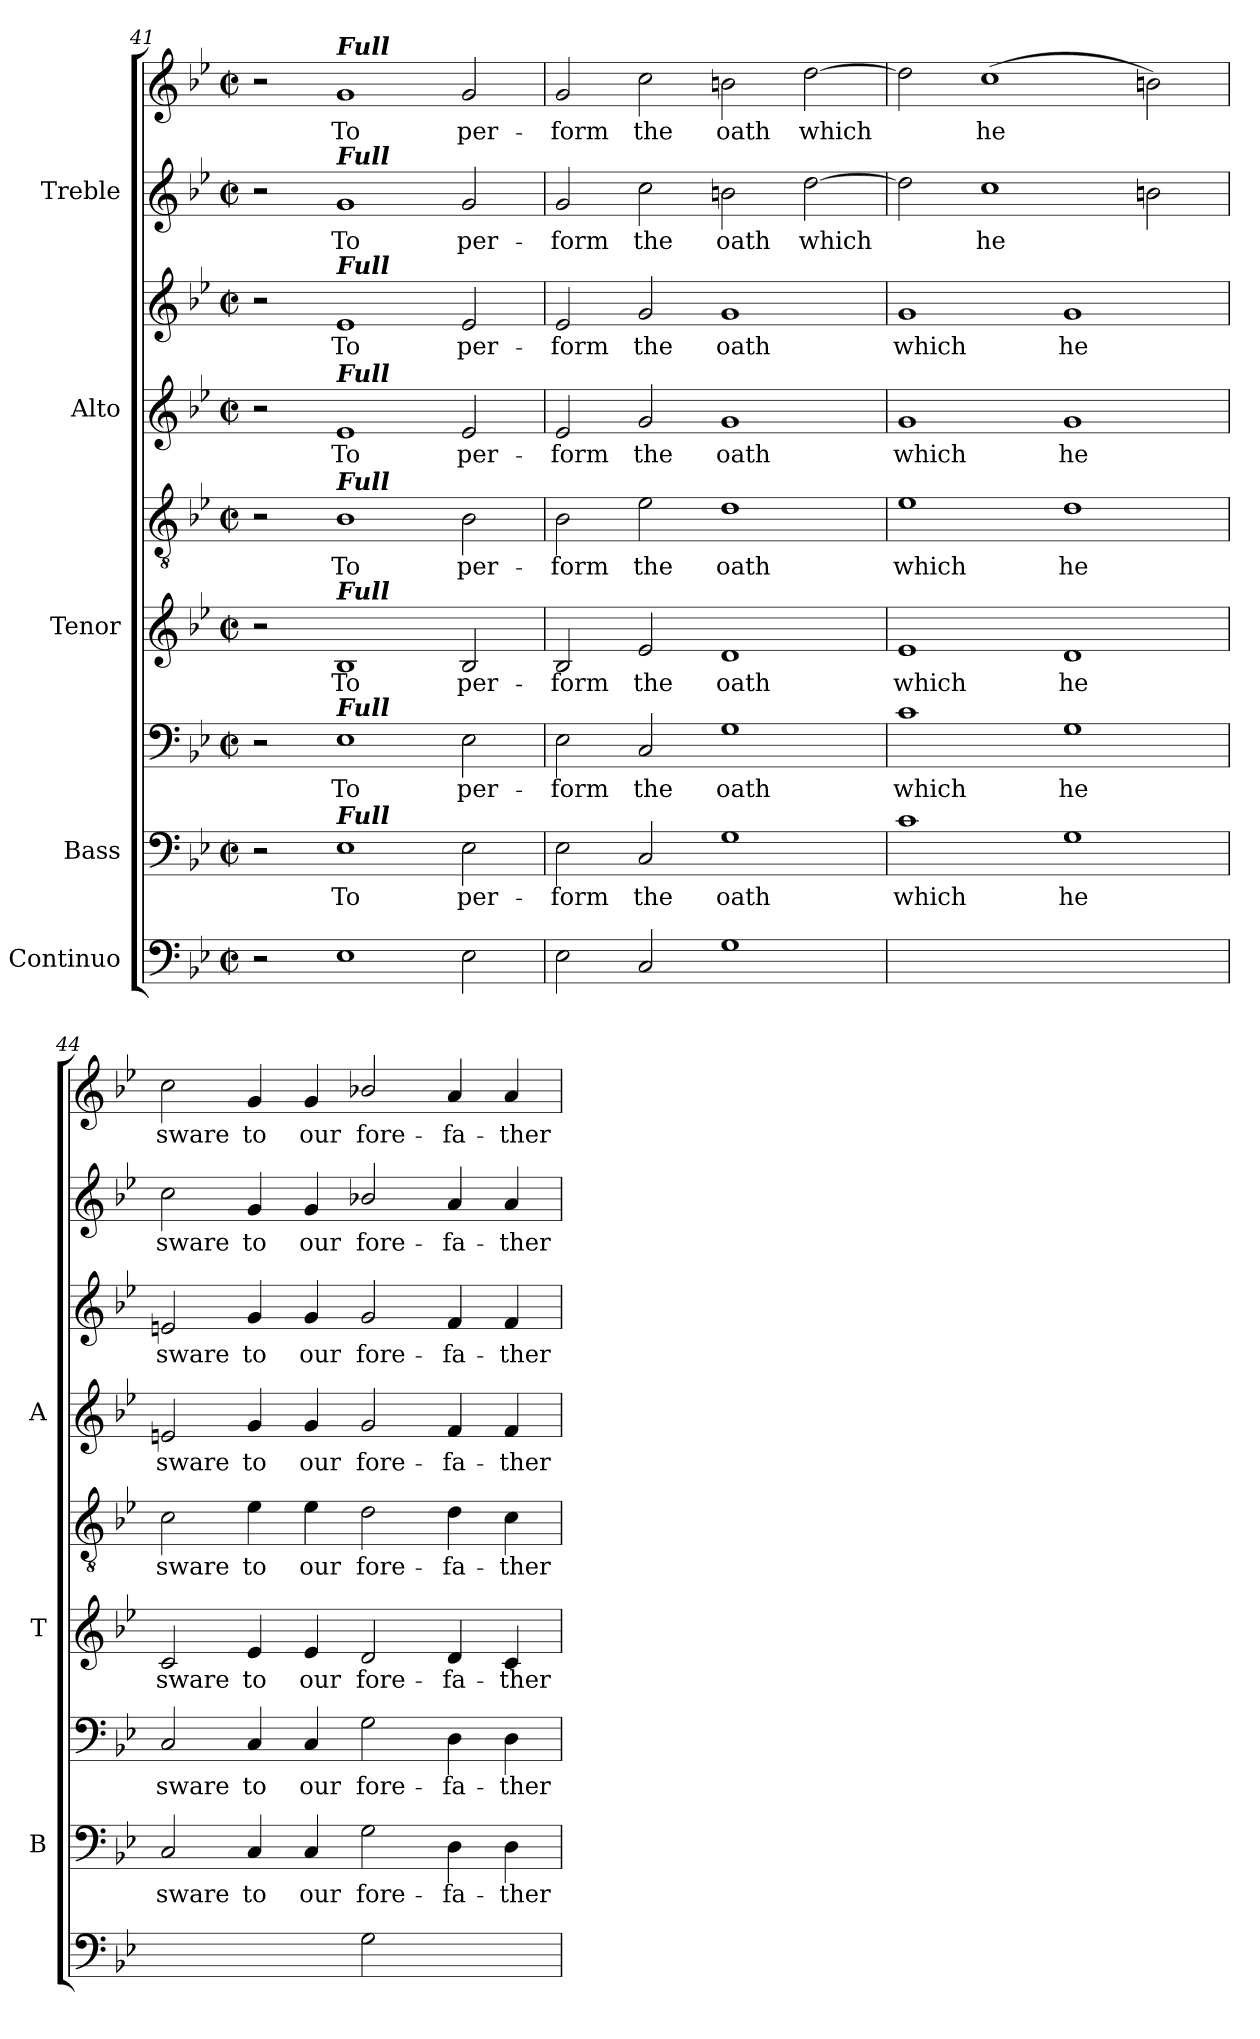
**kern	**text	**kern	**text	**kern	**text	**kern	**text	**kern	**text	**kern	**text	**kern	**text	**kern	**text	**kern	**text
*part5	*part5	*part4	*part4	*part4	*part4	*part3	*part3	*part3	*part3	*part2	*part2	*part2	*part2	*part1	*part1	*part1	*part1
*staff9	*staff9	*staff8	*staff8	*staff7	*staff7	*staff6	*staff6	*staff5	*staff5	*staff4	*staff4	*staff3	*staff3	*staff2	*staff2	*staff1	*staff1
*I"Continuo	*	*I"Bass	*	*	*	*I"Tenor	*	*	*	*I"Alto	*	*	*	*I"Treble	*	*	*
*	*	*I'B	*	*	*	*I'T	*	*	*	*I'A	*	*	*	*	*	*	*
!!LO:LB:g=z
*clefF4	*	*	*	*clefF4	*	*	*	*clefGv2	*	*	*	*clefG2	*	*	*	*clefG2	*
*k[b-e-]	*	*k[b-e-]	*	*k[b-e-]	*	*k[b-e-]	*	*k[b-e-]	*	*k[b-e-]	*	*k[b-e-]	*	*k[b-e-]	*	*k[b-e-]	*
*B-:	*	*B-:	*	*B-:	*	*B-:	*	*B-:	*	*B-:	*	*B-:	*	*B-:	*	*B-:	*
*M4/2	*	*M4/2	*	*M4/2	*	*M4/2	*	*M4/2	*	*M4/2	*	*M4/2	*	*M4/2	*	*M4/2	*
*met(c|)	*	*met(c|)	*	*met(c|)	*	*met(c|)	*	*met(c|)	*	*met(c|)	*	*met(c|)	*	*met(c|)	*	*met(c|)	*
=41	=41	=41	=41	=41	=41	=41	=41	=41	=41	=41	=41	=41	=41	=41	=41	=41	=41
2r	.	2r	.	2r	.	2r	.	2r	.	2r	.	2r	.	2r	.	2r	.
!	!	!	!	!	!	!	!	!	!	!	!	!	!	!	!	!LO:TX:a:Bi:t=Full	!
!	!	!	!	!	!	!	!	!	!	!	!	!	!	!LO:TX:a:Bi:t=Full	!	!	!
!	!	!	!	!	!	!	!	!	!	!	!	!LO:TX:a:Bi:t=Full	!	!	!	!	!
!	!	!	!	!	!	!	!	!	!	!LO:TX:a:Bi:t=Full	!	!	!	!	!	!	!
!	!	!	!	!	!	!	!	!LO:TX:a:Bi:t=Full	!	!	!	!	!	!	!	!	!
!	!	!	!	!	!	!LO:TX:a:Bi:t=Full	!	!	!	!	!	!	!	!	!	!	!
!	!	!	!	!LO:TX:a:Bi:t=Full	!	!	!	!	!	!	!	!	!	!	!	!	!
!	!	!LO:TX:a:Bi:t=Full	!	!	!	!	!	!	!	!	!	!	!	!	!	!	!
!	!	!	!LO:LY:b	!	!LO:LY:b	!	!LO:LY:b	!	!LO:LY:b	!	!LO:LY:b	!	!LO:LY:b	!	!LO:LY:b	!	!LO:LY:b
1E-	.	1E-	To	1E-	To	1B-	To	1B-	To	1e-	To	1e-	To	1g	To	1g	To
!	!	!	!LO:LY:b	!	!LO:LY:b	!	!LO:LY:b	!	!LO:LY:b	!	!LO:LY:b	!	!LO:LY:b	!	!LO:LY:b	!	!LO:LY:b
2E-	.	2E-	per-	2E-	per-	2B-	per-	2B-	per-	2e-	per-	2e-	per-	2g	per-	2g	per-
=42	=42	=42	=42	=42	=42	=42	=42	=42	=42	=42	=42	=42	=42	=42	=42	=42	=42
!	!	!	!LO:LY:b	!	!LO:LY:b	!	!LO:LY:b	!	!LO:LY:b	!	!LO:LY:b	!	!LO:LY:b	!	!LO:LY:b	!	!LO:LY:b
2E-	.	2E-	-form	2E-	-form	2B-	-form	2B-	-form	2e-	-form	2e-	-form	2g	-form	2g	-form
!	!	!	!LO:LY:b	!	!LO:LY:b	!	!LO:LY:b	!	!LO:LY:b	!	!LO:LY:b	!	!LO:LY:b	!	!LO:LY:b	!	!LO:LY:b
2C	.	2C	the	2C	the	2e-	the	2e-	the	2g	the	2g	the	2cc	the	2cc	the
!	!	!	!LO:LY:b	!	!LO:LY:b	!	!LO:LY:b	!	!LO:LY:b	!	!LO:LY:b	!	!LO:LY:b	!	!LO:LY:b	!	!LO:LY:b
1G	.	1G	oath	1G	oath	1d	oath	1d	oath	1g	oath	1g	oath	2bn	oath	2bn	oath
!	!	!	!	!	!	!	!	!	!	!	!	!	!	!	!LO:LY:b	!	!LO:LY:b
.	.	.	.	.	.	.	.	.	.	.	.	.	.	[2dd	which	[2dd	which
=43	=43	=43	=43	=43	=43	=43	=43	=43	=43	=43	=43	=43	=43	=43	=43	=43	=43
!	!LO:LY:b	!	!LO:LY:b	!	!LO:LY:b	!	!LO:LY:b	!	!LO:LY:b	!	!LO:LY:b	!	!LO:LY:b	!	!	!	!
[2cyy	9	1c	which	1c	which	1e-	which	1e-	which	1g	which	1g	which	2dd]	.	2dd]	.
!	!LO:LY:b	!	!	!	!	!	!	!	!	!	!	!	!	!	!LO:LY:b	!	!LO:LY:b
2cyy]	8	.	.	.	.	.	.	.	.	.	.	.	.	1cc	he	(>1cc	he
!	!LO:LY:b	!	!LO:LY:b	!	!LO:LY:b	!	!LO:LY:b	!	!LO:LY:b	!	!LO:LY:b	!	!LO:LY:b	!	!	!	!
[2Gyy	4	1G	he	1G	he	1d	he	1d	he	1g	he	1g	he	.	.	.	.
!	!LO:LY:b	!	!	!	!	!	!	!	!	!	!	!	!	!	!	!	!
2Gyy]	3	.	.	.	.	.	.	.	.	.	.	.	.	2bn	.	2bn)	.
=44	=44	=44	=44	=44	=44	=44	=44	=44	=44	=44	=44	=44	=44	=44	=44	=44	=44
!	!	!	!LO:LY:b	!	!LO:LY:b	!	!LO:LY:b	!	!LO:LY:b	!	!LO:LY:b	!	!LO:LY:b	!	!LO:LY:b	!	!LO:LY:b
[2Cyy	.	2C	sware	2C	sware	2c	sware	2c	sware	2en	sware	2en	sware	2cc	sware	2cc	sware
!	!	!	!LO:LY:b	!	!LO:LY:b	!	!LO:LY:b	!	!LO:LY:b	!	!LO:LY:b	!	!LO:LY:b	!	!LO:LY:b	!	!LO:LY:b
2Cyy]	.	4C	to	4C	to	4e-	to	4e-	to	4g	to	4g	to	4g	to	4g	to
!	!	!	!LO:LY:b	!	!LO:LY:b	!	!LO:LY:b	!	!LO:LY:b	!	!LO:LY:b	!	!LO:LY:b	!	!LO:LY:b	!	!LO:LY:b
.	.	4C	our	4C	our	4e-	our	4e-	our	4g	our	4g	our	4g	our	4g	our
!	!	!	!LO:LY:b	!	!LO:LY:b	!	!LO:LY:b	!	!LO:LY:b	!	!LO:LY:b	!	!LO:LY:b	!	!LO:LY:b	!	!LO:LY:b
2G	.	2G	fore-	2G	fore-	2d	fore-	2d	fore-	2g	fore-	2g	fore-	2b-X/	fore-	2b-X/	fore-
!	!LO:LY:b	!	!LO:LY:b	!	!LO:LY:b	!	!LO:LY:b	!	!LO:LY:b	!	!LO:LY:b	!	!LO:LY:b	!	!LO:LY:b	!	!LO:LY:b
[4Dyy	8	4D	-fa-	4D	-fa-	4d	-fa-	4d	-fa-	4f	-fa-	4f	-fa-	4a	-fa-	4a	-fa-
!	!LO:LY:b	!	!LO:LY:b	!	!LO:LY:b	!	!LO:LY:b	!	!LO:LY:b	!	!LO:LY:b	!	!LO:LY:b	!	!LO:LY:b	!	!LO:LY:b
4Dyy]	7	4D	-ther	4D	-ther	4c	-ther	4c	-ther	4f	-ther	4f	-ther	4a	-ther	4a	-ther
=	=	=	=	=	=	=	=	=	=	=	=	=	=	=	=	=	=
*-	*-	*-	*-	*-	*-	*-	*-	*-	*-	*-	*-	*-	*-	*-	*-	*-	*-
